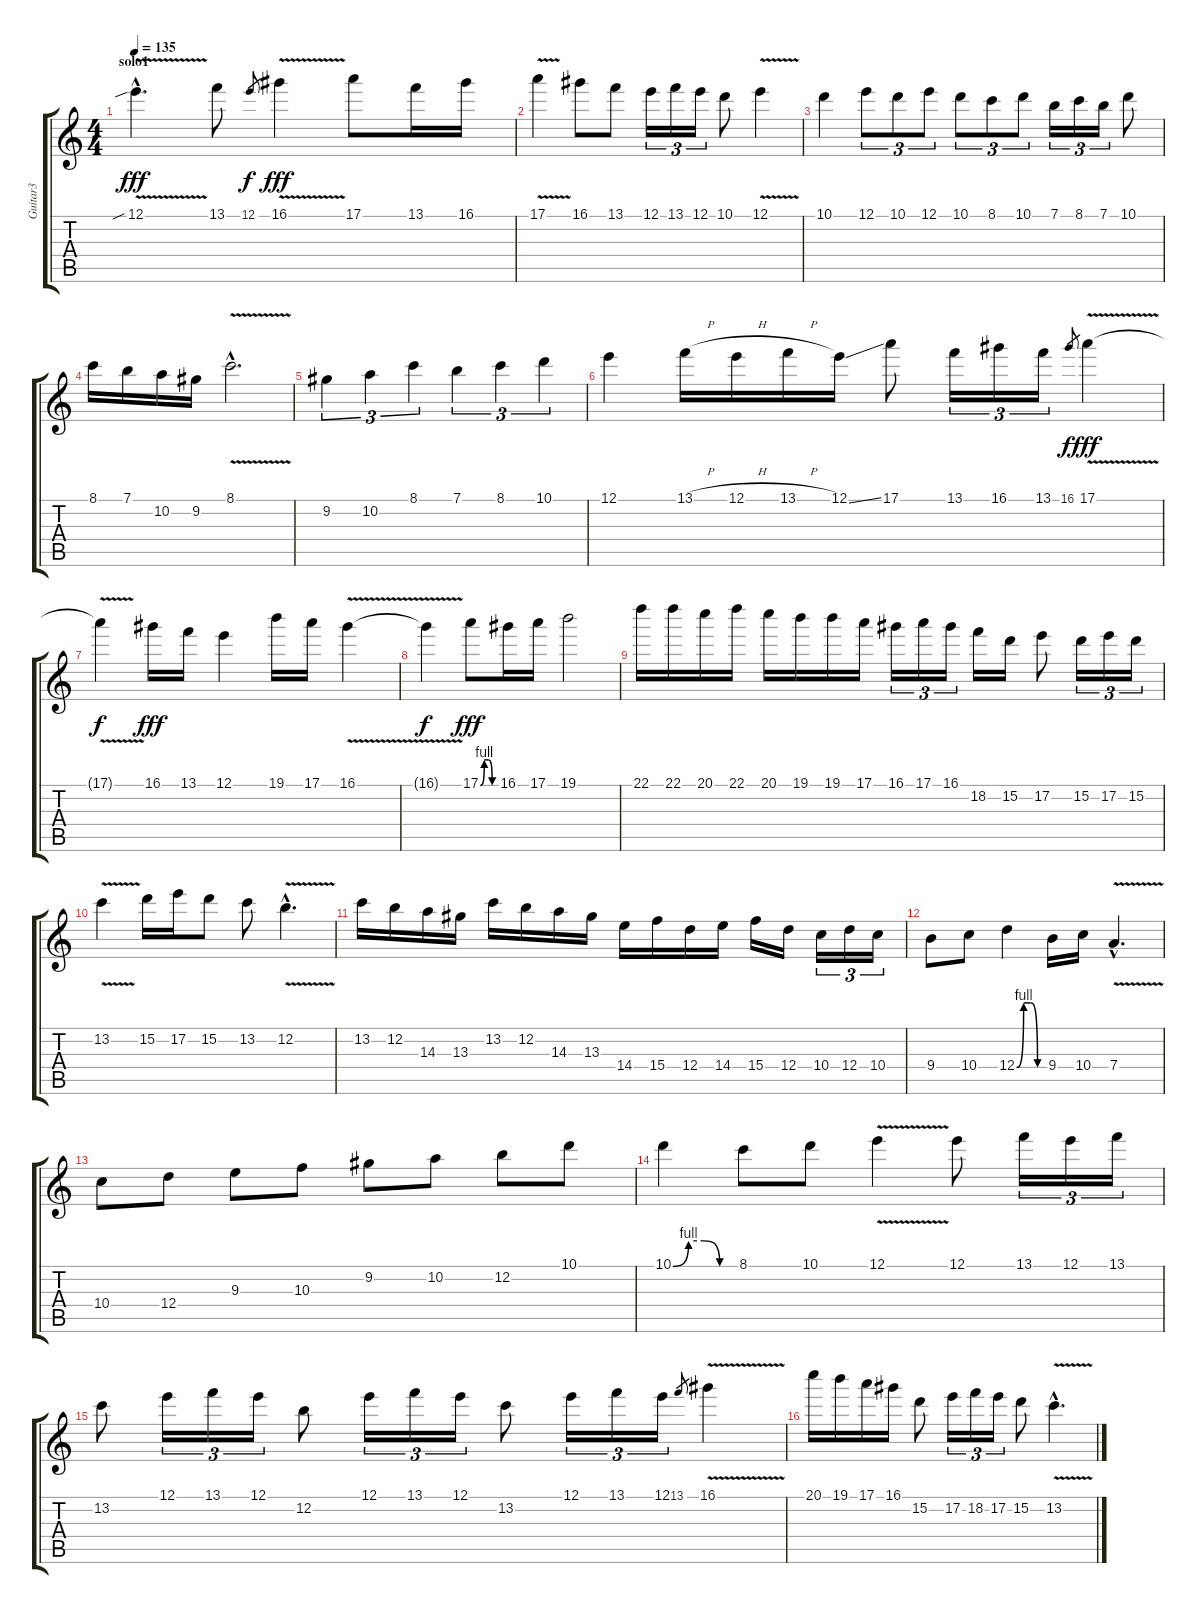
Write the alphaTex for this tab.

\track ("Guitar3" "Guitar3") {instrument distortionguitar}
\staff {score tabs}
\tuning (E4 B3 G3 D3 A2 E2) {hide}
\ts (4 4)
\section ("" "solo1")
\tempo 135
\clef g2
\ks c
12.1{v sib hac}.4{d dy fff} 13.1.8 12.1.8{gr dy f} 16.1{v}.4{dy fff} 17.1.8 13.1.16 16.1.16 |
17.1{v}.4 16.1.8 13.1.8 12.1.16{tu (3 2)} 13.1.16{tu (3 2)} 12.1.16{tu (3 2)} 10.1.8 12.1{v}.4 |
10.1.4 12.1.8{tu (3 2)} 10.1.8{tu (3 2)} 12.1.8{tu (3 2)} 10.1.8{tu (3 2)} 8.1.8{tu (3 2)} 10.1.8{tu (3 2)} 7.1.16{tu (3 2)} 8.1.16{tu (3 2)} 7.1.16{tu (3 2)} 10.1.8 |
8.1.16 7.1.16 10.2.16 9.2.16 8.1{v hac}.2{d} |
9.2.4{tu (3 2)} 10.2.4{tu (3 2)} 8.1.4{tu (3 2)} 7.1.4{tu (3 2)} 8.1.4{tu (3 2)} 10.1.4{tu (3 2)} |
12.1.4 13.1{h}.16 12.1{h}.16 13.1{h}.16 12.1{ss}.16 17.1.8 13.1.16{tu (3 2)} 16.1.16{tu (3 2)} 13.1.16{tu (3 2)} 16.1.8{gr dy f} 17.1{v}.4{dy fff} |
17.1{t}.4{dy f} 16.1.16{dy fff} 13.1.16 12.1.4 19.1.16 17.1.16 16.1{v}.4 |
16.1{t}.4{dy f} 17.1{be (custom 0 0 15 4 30 4 45 0 60 0)}.8{dy fff} 16.1.16 17.1.16 19.1.2 |
22.1.16 22.1.16 20.1.16 22.1.16 20.1.16 19.1.16 19.1.16 17.1.16 16.1.16{tu (3 2)} 17.1.16{tu (3 2)} 16.1.16{tu (3 2)} 18.2.16 15.2.16 17.2.8 15.2.16{tu (3 2)} 17.2.16{tu (3 2)} 15.2.16{tu (3 2)} |
13.2{v}.4 15.2.16 17.2.16 15.2.8 13.2.8 12.2{v hac}.4{d} |
13.2.16 12.2.16 14.3.16 13.3.16 13.2.16 12.2.16 14.3.16 13.3.16 14.4.16 15.4.16 12.4.16 14.4.16 15.4.16 12.4.16 10.4.16{tu (3 2)} 12.4.16{tu (3 2)} 10.4.16{tu (3 2)} |
9.4.8 10.4.8 12.4{be (custom 0 0 15 4 30 4 45 0 60 0)}.4 9.4.16 10.4.16 7.4{v hac}.4{d} |
10.4.8 12.4.8 9.3.8 10.3.8 9.2.8 10.2.8 12.2.8 10.1.8 |
10.1{be (custom 0 0 15 4 30 4 45 0 60 0)}.4 8.1.8 10.1.8 12.1{v}.4 12.1.8 13.1.16{tu (3 2)} 12.1.16{tu (3 2)} 13.1.16{tu (3 2)} |
13.2.8 12.1.16{tu (3 2)} 13.1.16{tu (3 2)} 12.1.16{tu (3 2)} 12.2.8 12.1.16{tu (3 2)} 13.1.16{tu (3 2)} 12.1.16{tu (3 2)} 13.2.8 12.1.16{tu (3 2)} 13.1.16{tu (3 2)} 12.1.16{tu (3 2)} 13.1.8{gr} 16.1{v}.4 |
20.1.16 19.1.16 17.1.16 16.1.16 15.2.8 17.2.16{tu (3 2)} 18.2.16{tu (3 2)} 17.2.16{tu (3 2)} 15.2.8 13.2{v hac}.4{d}
